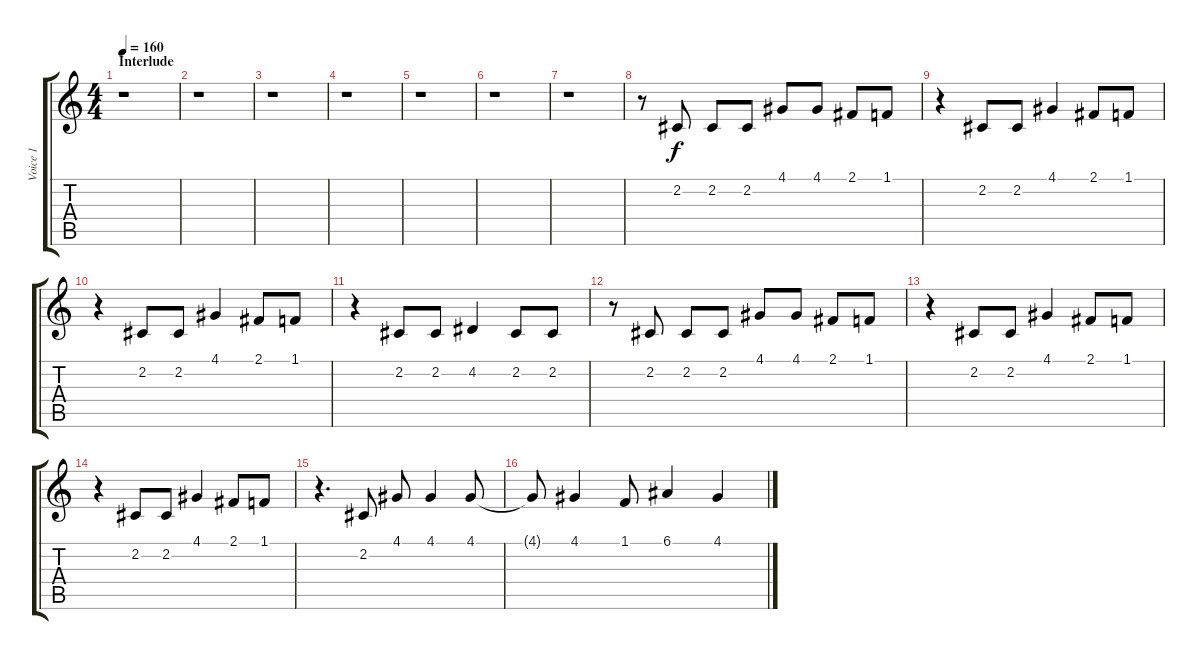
\track ("Voice 1" "Voice 1") {instrument oboe}
\staff {score tabs}
\tuning (E4 B3 G3 D3 A2 E2) {hide}
\ts (4 4)
\section ("" "Interlude")
\tempo 160
\clef g2
\ks c
r.1{dy f} |
r.1 |
r.1 |
r.1 |
r.1 |
r.1 |
r.1 |
r.8 2.2.8 2.2.8 2.2.8 4.1.8 4.1.8 2.1.8 1.1.8 |
r.4 2.2.8 2.2.8 4.1.4 2.1.8 1.1.8 |
r.4 2.2.8 2.2.8 4.1.4 2.1.8 1.1.8 |
r.4 2.2.8 2.2.8 4.2.4 2.2.8 2.2.8 |
r.8 2.2.8 2.2.8 2.2.8 4.1.8 4.1.8 2.1.8 1.1.8 |
r.4 2.2.8 2.2.8 4.1.4 2.1.8 1.1.8 |
r.4 2.2.8 2.2.8 4.1.4 2.1.8 1.1.8 |
r.4{d} 2.2.8 4.1.8 4.1.4 4.1.8 |
4.1{t}.8 4.1.4 1.1.8 6.1.4 4.1.4
